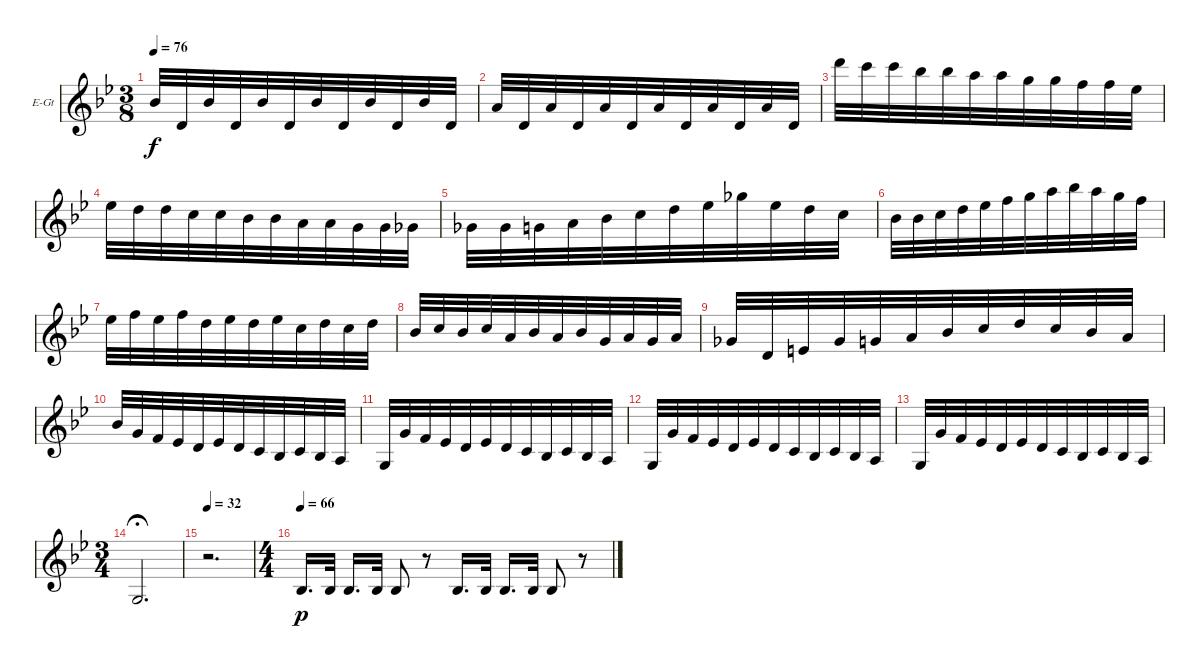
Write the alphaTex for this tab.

\defaultSystemsLayout 4
\bracketExtendMode groupsimilarinstruments
\firstSystemTrackNameOrientation horizontal
\otherSystemsTrackNameOrientation horizontal
\track ("Primo" "E-Gt") {instrument distortionguitar}
\staff {score}
\tuning (E4 B3 G3 D3 A2 E2)
\ts (3 8)
\tempo 76
\clef g2
\ks gminor
3.3.32{dy f} 0.4.32 3.3.32 0.4.32 3.3.32 0.4.32 3.3.32 0.4.32 3.3.32 0.4.32 3.3.32 0.4.32 |
2.3.32 0.4.32 2.3.32 0.4.32 2.3.32 0.4.32 2.3.32 0.4.32 2.3.32 0.4.32 2.3.32 0.4.32 |
10.1.32 8.1.32 8.1.32 6.1.32 6.1.32 5.1.32 5.1.32 3.1.32 3.1.32 1.1.32 1.1.32 4.2.32 |
4.2.32 3.2.32 3.2.32 1.2.32 1.2.32 3.3.32 3.3.32 2.3.32 2.3.32 0.3.32 0.3.32 4.4.32 |
4.4.32 4.4.32 0.3.32 2.3.32 3.3.32 1.2.32 3.2.32 4.2.32 7.2.32 8.3.32 7.3.32 5.3.32 |
3.3.32 3.3.32 1.2.32 3.2.32 4.2.32 6.2.32 8.2.32 10.2.32 11.2.32 10.2.32 8.2.32 6.2.32 |
4.2.32 6.2.32 4.2.32 6.2.32 7.3.32 8.3.32 7.3.32 8.3.32 10.4.32 12.4.32 10.4.32 12.4.32 |
13.5.32 15.5.32 13.5.32 15.5.32 17.6.32 18.6.32 17.6.32 18.6.32 0.3.32 2.3.32 0.3.32 2.3.32 |
4.4.32 0.4.32 2.4.32 4.4.32 0.3.32 2.3.32 3.3.32 1.2.32 3.2.32 1.2.32 3.3.32 2.3.32 |
3.3.32 0.3.32 3.4.32 1.4.32 0.4.32 1.4.32 0.4.32 3.5.32 1.5.32 3.5.32 1.5.32 0.5.32 |
3.6.32 0.3.32 3.4.32 1.4.32 0.4.32 1.4.32 0.4.32 3.5.32 1.5.32 3.5.32 1.5.32 0.5.32 |
3.6.32 0.3.32 3.4.32 1.4.32 0.4.32 1.4.32 0.4.32 3.5.32 1.5.32 3.5.32 1.5.32 0.5.32 |
3.6.32 0.3.32 3.4.32 1.4.32 0.4.32 1.4.32 0.4.32 3.5.32 1.5.32 3.5.32 1.5.32 0.5.32 |
\ts (3 4)
3.6.2{d fermata (medium 0.5)} |
\tempo 32
r.2{d} |
\ts (4 4)
\tempo 66
1.5.16{d dy p} 1.5.32{beam split} 1.5.16{d} 1.5.32 1.5.8 r.8 1.5.16{d} 1.5.32{beam split} 1.5.16{d} 1.5.32 1.5.8 r.8
